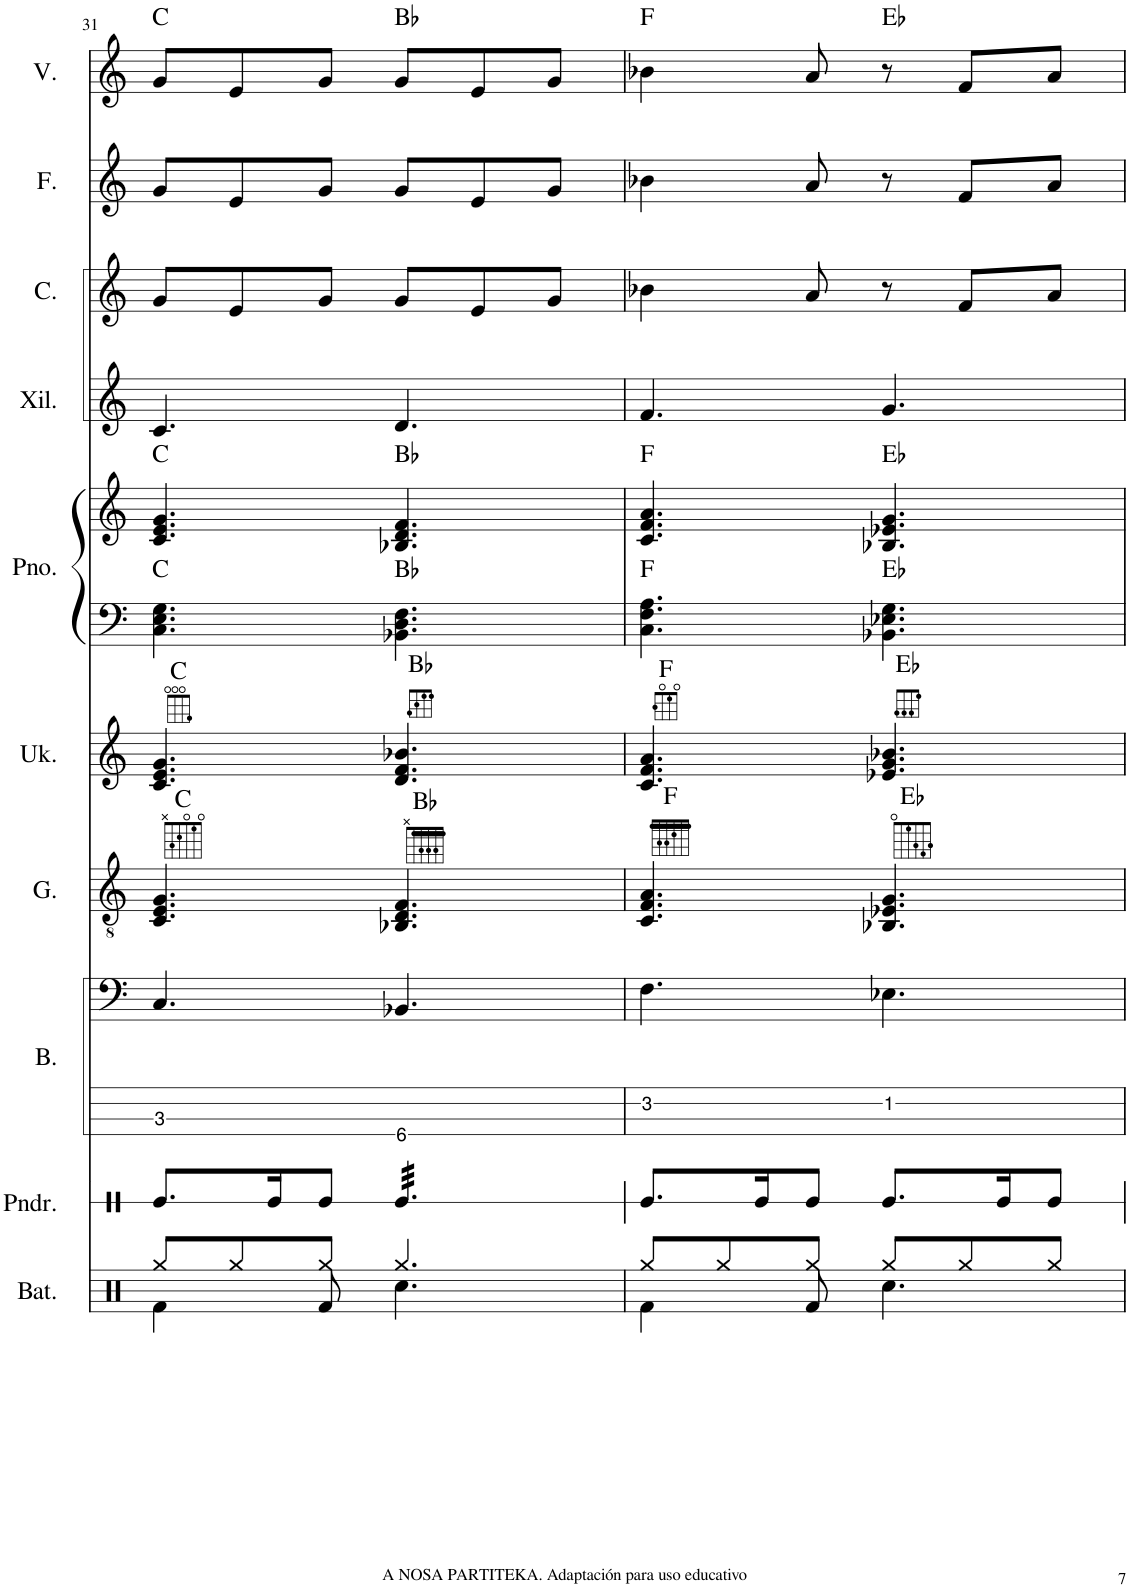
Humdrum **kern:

**kern	**kern	**kern	**kern	**kern	**harte	**kern	**harte	**kern	**kern	**harte	**kern	**kern	**kern	**kern	**harte
*part10	*part9	*part8	*part8	*part7	*part7	*part6	*part6	*part5	*part5	*part5	*part4	*part3	*part2	*part1	*part1
*staff12	*staff11	*staff10	*staff9	*staff8	*	*staff7	*	*staff6	*staff5	*	*staff4	*staff3	*staff2	*staff1	*
*I"Batería	*I"Pandeireta	*I"Baixo	*	*I"Guitarra	*	*I"Ukelele	*	*I"Piano	*	*	*I"Xilófono	*I"Carillón	*I"Frauta	*I"Voz	*
*I'Bat.	*I'Pndr.	*I'B.	*	*I'G.	*	*I'Uk.	*	*I'Pno.	*	*	*I'Xil.	*I'C.	*I'F.	*I'V.	*
!!LO:PB:g=z
*clefX	*clefX	*	*clefF4	*clefGv2	*	*clefG2	*	*clefF4	*clefG2	*	*clefG2	*clefG2	*clefG2	*clefG2	*
*	*	*Trd7c12	*Trd7c12	*	*	*	*	*	*	*	*Trd-7c-12	*Trd-14c-24	*	*	*
*k[]	*k[]	*k[]	*k[]	*k[]	*	*k[]	*	*k[]	*k[]	*	*k[]	*k[]	*k[]	*k[]	*
*M6/8	*M6/8	*M6/8	*M6/8	*M6/8	*	*M6/8	*	*M6/8	*M6/8	*	*M6/8	*M6/8	*M6/8	*M6/8	*
=31	=31	=31	=31	=31	=31	=31	=31	=31	=31	=31	=31	=31	=31	=31	=31
*^	*	*	*	*	*	*	*	*	*	*	*	*	*	*	*
8Rgg/L	4Rf\	8.Re/L	4.C	4.C/	4.C/ 4.E/ 4.G/	C:maj	4.c/ 4.e/ 4.g/	C:maj	4.C\ 4.E\ 4.G\	4.c/ 4.e/ 4.g/	C:maj C:maj	4.c/	8g/L	8g/L	8g/L	C:maj
8Rgg/	.	.	.	.	.	.	.	.	.	.	.	.	8e/	8e/	8e/	.
.	.	16Re/K	.	.	.	.	.	.	.	.	.	.	.	.	.	.
8Rgg/J	8Rf/	8Re/J	.	.	.	.	.	.	.	.	.	.	8g/J	8g/J	8g/J	.
*	*	*tremolo	*	*	*	*	*	*	*	*	*	*	*	*	*	*
4.Rgg/	4.Rcc\	32Re/LLL	4.BB-X	4.BB-X/	4.BB-X/ 4.D/ 4.F/	Bb:maj	4.d/ 4.f/ 4.b-X/	Bb:maj	4.BB-X\ 4.D\ 4.F\	4.B-X/ 4.d/ 4.f/	Bb:maj Bb:maj	4.d/	8g/L	8g/L	8g/L	Bb:maj
.	.	32Re/	.	.	.	.	.	.	.	.	.	.	.	.	.	.
.	.	32Re/	.	.	.	.	.	.	.	.	.	.	.	.	.	.
.	.	32Re/	.	.	.	.	.	.	.	.	.	.	.	.	.	.
.	.	32Re/	.	.	.	.	.	.	.	.	.	.	8e/	8e/	8e/	.
.	.	32Re/	.	.	.	.	.	.	.	.	.	.	.	.	.	.
.	.	32Re/	.	.	.	.	.	.	.	.	.	.	.	.	.	.
.	.	32Re/	.	.	.	.	.	.	.	.	.	.	.	.	.	.
.	.	32Re/	.	.	.	.	.	.	.	.	.	.	8g/J	8g/J	8g/J	.
.	.	32Re/	.	.	.	.	.	.	.	.	.	.	.	.	.	.
.	.	32Re/	.	.	.	.	.	.	.	.	.	.	.	.	.	.
.	.	32Re/JJJ	.	.	.	.	.	.	.	.	.	.	.	.	.	.
*	*	*Xtremolo	*	*	*	*	*	*	*	*	*	*	*	*	*	*
=32	=32	=32	=32	=32	=32	=32	=32	=32	=32	=32	=32	=32	=32	=32	=32	=32
8Rgg/L	4Rf\	8.Re/L	4.F	4.F\	4.C/ 4.F/ 4.A/	F:maj	4.c/ 4.f/ 4.a/	F:maj	4.C\ 4.F\ 4.A\	4.c/ 4.f/ 4.a/	F:maj F:maj	4.f/	4b-X\	4b-X\	4b-X\	F:maj
8Rgg/	.	.	.	.	.	.	.	.	.	.	.	.	.	.	.	.
.	.	16Re/K	.	.	.	.	.	.	.	.	.	.	.	.	.	.
8Rgg/J	8Rf/	8Re/J	.	.	.	.	.	.	.	.	.	.	8a/	8a/	8a/	.
8Rgg/L	4.Rcc\	8.Re/L	4.E-	4.E-X\	4.BB-X/ 4.E-X/ 4.G/	Eb:maj	4.e-X/ 4.g/ 4.b-X/	Eb:maj	4.BB-X\ 4.E-X\ 4.G\	4.B-X/ 4.e-X/ 4.g/	Eb:maj Eb:maj	4.g/	8r	8r	8r	Eb:maj
8Rgg/	.	.	.	.	.	.	.	.	.	.	.	.	8f/L	8f/L	8f/L	.
.	.	16Re/K	.	.	.	.	.	.	.	.	.	.	.	.	.	.
8Rgg/J	.	8Re/J	.	.	.	.	.	.	.	.	.	.	8a/J	8a/J	8a/J	.
*v	*v	*	*	*	*	*	*	*	*	*	*	*	*	*	*	*
=	=	=	=	=	=	=	=	=	=	=	=	=	=	=	=
*-	*-	*-	*-	*-	*-	*-	*-	*-	*-	*-	*-	*-	*-	*-	*-
